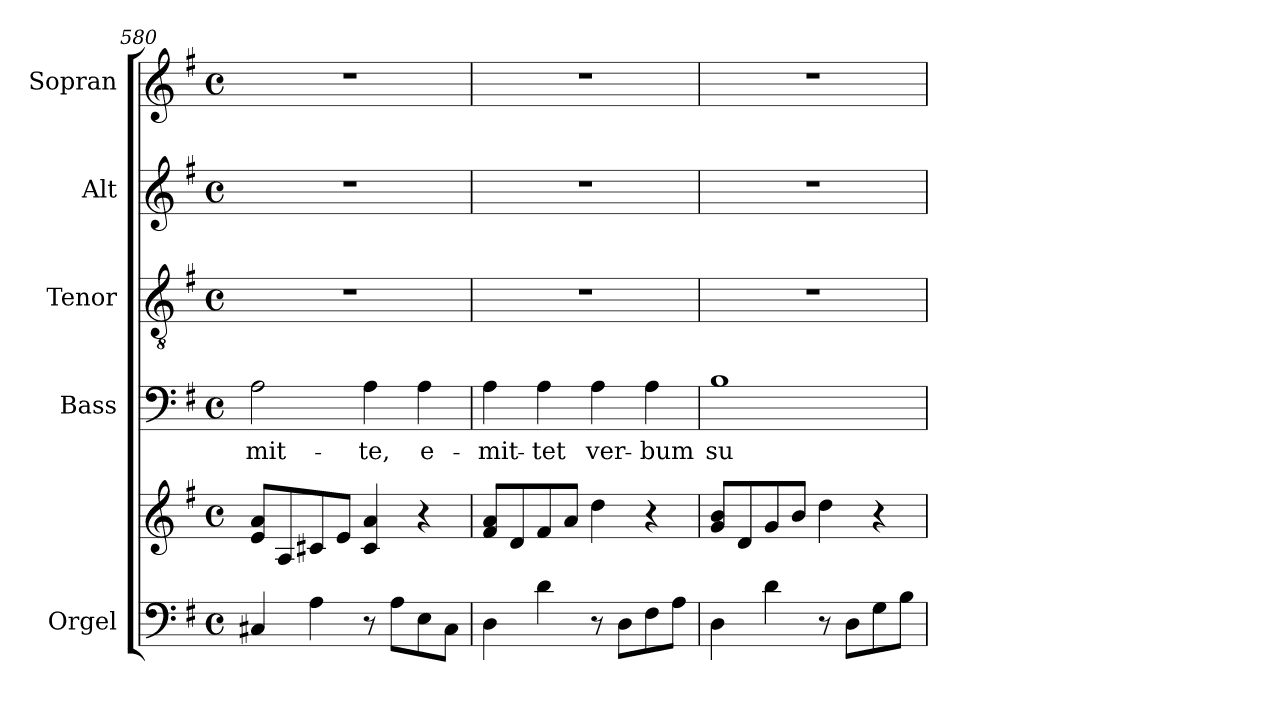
**kern	**kern	**kern	**text	**kern	**kern	**kern
*part5	*part5	*part4	*part4	*part3	*part2	*part1
*staff6	*staff5	*staff4	*staff4	*staff3	*staff2	*staff1
*I"Orgel	*	*I"Bass	*	*I"Tenor	*I"Alt	*I"Sopran
*I'Org.	*	*I'B.	*	*I'T.	*I'A.	*I'S.
*clefF4	*clefG2	*clefF4	*	*clefGv2	*clefG2	*clefG2
*k[f#]	*k[f#]	*k[f#]	*	*k[f#]	*k[f#]	*k[f#]
*G:	*G:	*G:	*	*G:	*G:	*G:
*M4/4	*M4/4	*M4/4	*	*M4/4	*M4/4	*M4/4
*met(c)	*met(c)	*met(c)	*	*met(c)	*met(c)	*met(c)
=580	=580	=580	=580	=580	=580	=580
!	!	!	!LO:LY:b	!	!	!
4C#X/	8e/ 8a/L	2A\	-mit-	1r	1r	1r
.	8A/	.	.	.	.	.
4A\	8c#X/	.	.	.	.	.
.	8e/J	.	.	.	.	.
!	!	!	!LO:LY:b	!	!	!
8r	4c#/ 4a/	4A\	-te,	.	.	.
8A\L	.	.	.	.	.	.
!	!	!	!LO:LY:b	!	!	!
8E\	4r	4A\	e-	.	.	.
8C#\J	.	.	.	.	.	.
=581	=581	=581	=581	=581	=581	=581
!	!	!	!LO:LY:b	!	!	!
4D\	8f#/ 8a/L	4A\	-mit-	1r	1r	1r
.	8d/	.	.	.	.	.
!	!	!	!LO:LY:b	!	!	!
4d\	8f#/	4A\	-tet	.	.	.
.	8a/J	.	.	.	.	.
!	!	!	!LO:LY:b	!	!	!
8r	4dd\	4A\	ver-	.	.	.
8D\L	.	.	.	.	.	.
!	!	!	!LO:LY:b	!	!	!
8F#\	4r	4A\	-bum	.	.	.
8A\J	.	.	.	.	.	.
=582	=582	=582	=582	=582	=582	=582
!	!	!	!LO:LY:b	!	!	!
4D\	8g/ 8b/L	1B	su-	1r	1r	1r
.	8d/	.	.	.	.	.
4d\	8g/	.	.	.	.	.
.	8b/J	.	.	.	.	.
8r	4dd\	.	.	.	.	.
8D\L	.	.	.	.	.	.
8G\	4r	.	.	.	.	.
8B\J	.	.	.	.	.	.
=	=	=	=	=	=	=
*-	*-	*-	*-	*-	*-	*-
